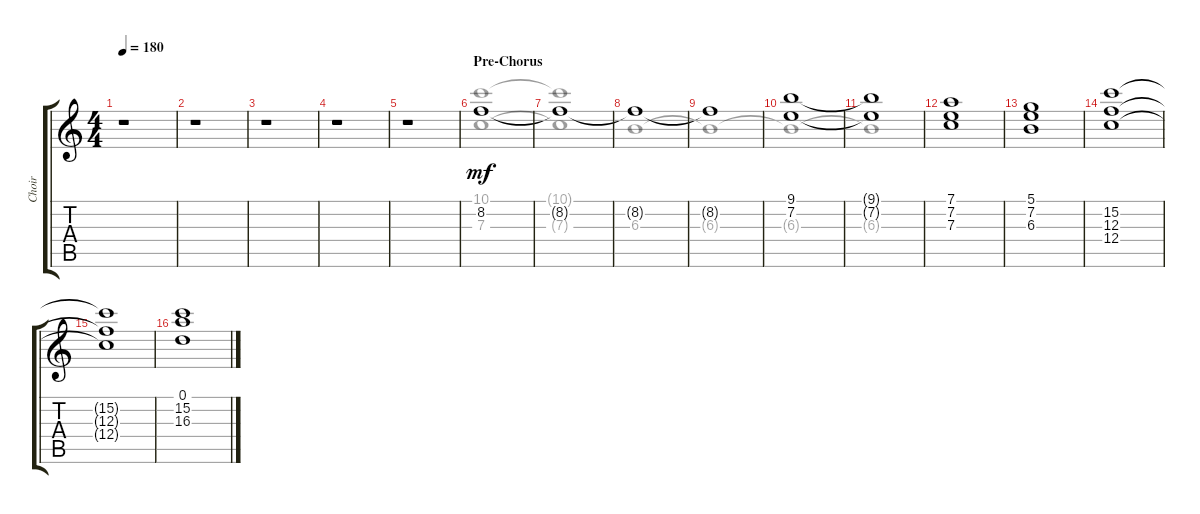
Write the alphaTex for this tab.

\track ("Choir" "Choir") {instrument electricguitarclean}
\staff {score tabs}
\tuning (D4 A3 F3 C3 G2 C2) {hide}
\voice
\ts (4 4)
\tempo 180
\clef g2
\ks aminor
r.1{dy mf} |
r.1 |
r.1 |
r.1 |
r.1 |
\section ("" "Pre-Chorus")
8.2.1 |
8.2{t}.1 |
8.2{t}.1 |
8.2{t}.1 |
(9.1 7.2).1 |
(9.1{t} 7.2{t}).1 |
(7.1 7.2 7.3).1 |
(5.1 7.2 6.3).1 |
(15.2 12.3 12.4).1 |
(15.2{t} 12.3{t} 12.4{t}).1 |
(0.1 15.2 16.3).1
\voice
\clef g2
\ottava regular
\simile none
\ks aminor
|
|
|
|
|
(10.1 7.3).1 |
(10.1{t} 7.3{t}).1 |
6.3.1 |
6.3{t}.1 |
6.3{t}.1 |
6.3{t}.1 |
|
|
|
|
